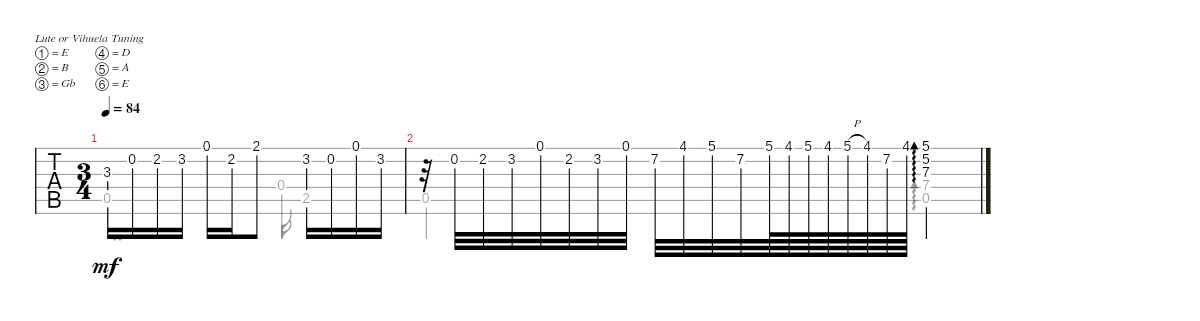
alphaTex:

\bracketExtendMode groupsimilarinstruments
\singleTrackTrackNamePolicy hidden
\multiTrackTrackNamePolicy hidden
\firstSystemTrackNameOrientation horizontal
\otherSystemsTrackNameOrientation horizontal
\track ("Untitled" "Untitled") {instrument acousticguitarnylon}
\staff {tabs}
\tuning (E4 B3 Gb3 D3 A2 E2)
\voice
\ts (3 4)
\tempo 84
\clef g2
\ks aminor
3.3.16{dy mf} 0.2.16 2.2.16 3.2.16 0.1.16 2.2.16 2.1.8 3.2.16 0.2.16 0.1.16 3.2.16 |
r.32 0.2.32 2.2.32 3.2.32 0.1.32 2.2.32 3.2.32 0.1.32 7.2.32 4.1.32 5.1.32 7.2.32 5.1.64 4.1.64 5.1.64 4.1.64 5.1{h}.64 4.1.64 7.2.64 4.1.64 (5.1 5.2 7.3).4{ad 0}
\voice
\clef g2
\ottava regular
\simile none
\ks aminor
0.5.4{dd dy mf} 0.4.16 2.5.4 |
0.5.2 (7.4 0.5).4{ad 0}
